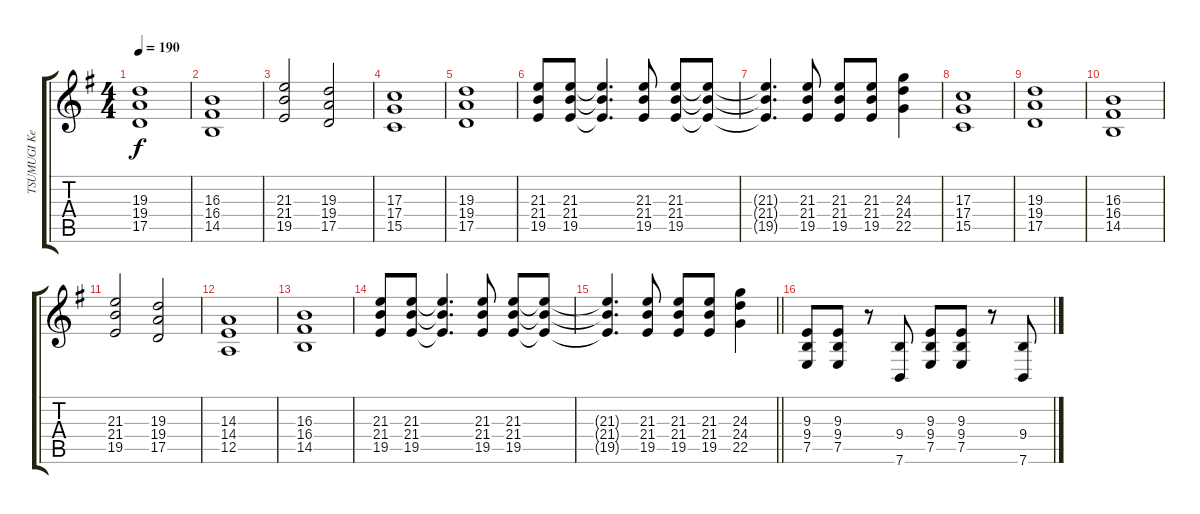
\track ("TSUMUGI Keyboard" "TSUMUGI Ke") {instrument lead2sawtooth}
\staff {score tabs}
\tuning (E4 B3 G3 D3 A2 E2) {hide}
\ts (4 4)
\tempo 190
\clef g2
\ks g
(19.3 19.4 17.5).1{dy f} |
(16.3 16.4 14.5).1 |
(21.3 21.4 19.5).2 (19.3 19.4 17.5).2 |
(17.3 17.4 15.5).1 |
(19.3 19.4 17.5).1 |
(21.3 21.4 19.5).8 (21.3 21.4 19.5).8 (21.3{t} 21.4{t} 19.5{t}).4{d} (21.3 21.4 19.5).8 (21.3 21.4 19.5).8 (21.3{t} 21.4{t} 19.5{t}).8 |
(21.3{t} 21.4{t} 19.5{t}).4{d} (21.3 21.4 19.5).8 (21.3 21.4 19.5).8 (21.3 21.4 19.5).8 (24.3 24.4 22.5).4 |
(17.3 17.4 15.5).1 |
(19.3 19.4 17.5).1 |
(16.3 16.4 14.5).1 |
(21.3 21.4 19.5).2 (19.3 19.4 17.5).2 |
(14.3 14.4 12.5).1 |
(16.3 16.4 14.5).1 |
(21.3 21.4 19.5).8 (21.3 21.4 19.5).8 (21.3{t} 21.4{t} 19.5{t}).4{d} (21.3 21.4 19.5).8 (21.3 21.4 19.5).8 (21.3{t} 21.4{t} 19.5{t}).8 |
\barLineRight lightlight
(21.3{t} 21.4{t} 19.5{t}).4{d} (21.3 21.4 19.5).8 (21.3 21.4 19.5).8 (21.3 21.4 19.5).8 (24.3 24.4 22.5).4 |
(9.3 9.4 7.5).8{volume 15 instrument lead2sawtooth} (9.3 9.4 7.5).8 r.8 (9.4 7.6).8 (9.3 9.4 7.5).8 (9.3 9.4 7.5).8 r.8 (9.4 7.6).8
